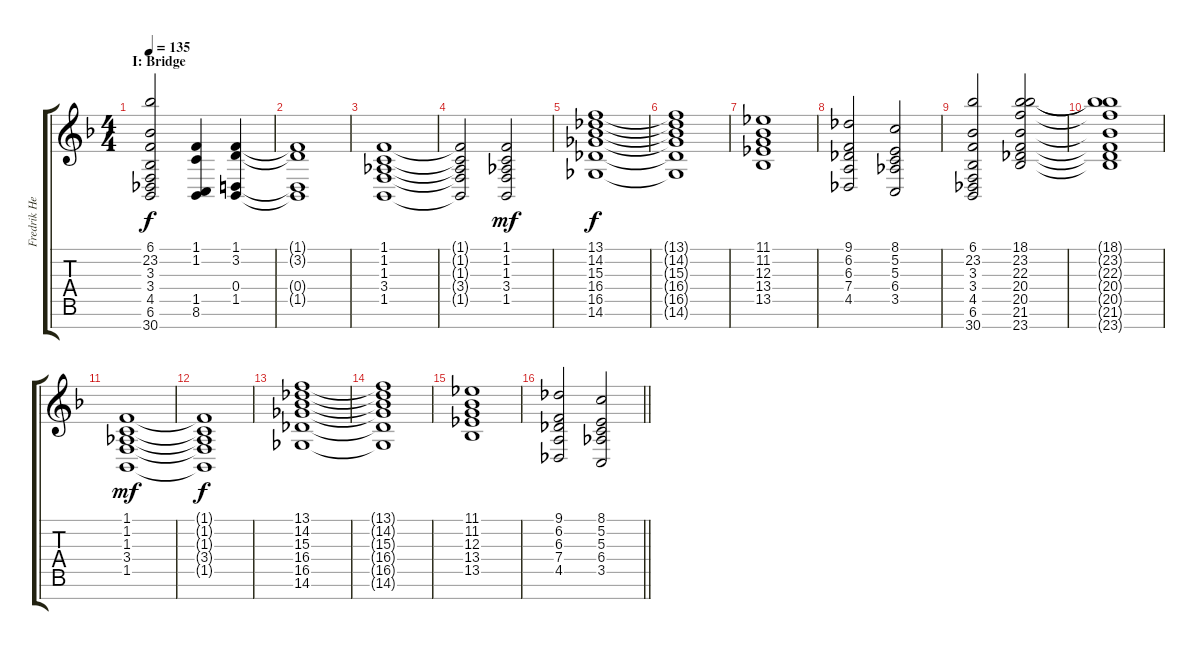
\track ("Fredrik Hermanson" "Fredrik He") {instrument acousticgrandpiano}
\staff {score tabs}
\tuning (E4 B3 G3 D3 A2 E2 B1) {hide}
\ts (4 4)
\section ("" "I: Bridge")
\tempo 135
\clef g2
\ks dminor
(6.1 23.2 3.3 3.4 4.5 6.6 30.7).2{dy f} (1.1 1.2 1.5 8.6).4 (1.1 3.2 0.4 1.5).4 |
(1.1{t} 3.2{t} 0.4{t} 1.5{t}).1 |
(1.1 1.2 1.3 3.4 1.5).1 |
(1.1{t} 1.2{t} 1.3{t} 3.4{t} 1.5{t}).2 (1.1 1.2 1.3 3.4 1.5).2{dy mf} |
(13.1 14.2 15.3 16.4 16.5 14.6).1{dy f} |
(13.1{t} 14.2{t} 15.3{t} 16.4{t} 16.5{t} 14.6{t}).1 |
(11.1 11.2 12.3 13.4 13.5).1 |
(9.1 6.2 6.3 7.4 4.5).2 (8.1 5.2 5.3 6.4 3.5).2 |
(6.1 23.2 3.3 3.4 4.5 6.6 30.7).2 (18.1 23.2 22.3 20.4 20.5 21.6 23.7).2{beam Up} |
(18.1{t} 23.2{t} 22.3{t} 20.4{t} 20.5{t} 21.6{t} 23.7{t}).1 |
(1.1 1.2 1.3 3.4 1.5).1{dy mf} |
(1.1{t} 1.2{t} 1.3{t} 3.4{t} 1.5{t}).1{dy f} |
(13.1 14.2 15.3 16.4 16.5 14.6).1 |
(13.1{t} 14.2{t} 15.3{t} 16.4{t} 16.5{t} 14.6{t}).1 |
(11.1 11.2 12.3 13.4 13.5).1 |
\barLineRight lightlight
(9.1 6.2 6.3 7.4 4.5).2 (8.1 5.2 5.3 6.4 3.5).2
